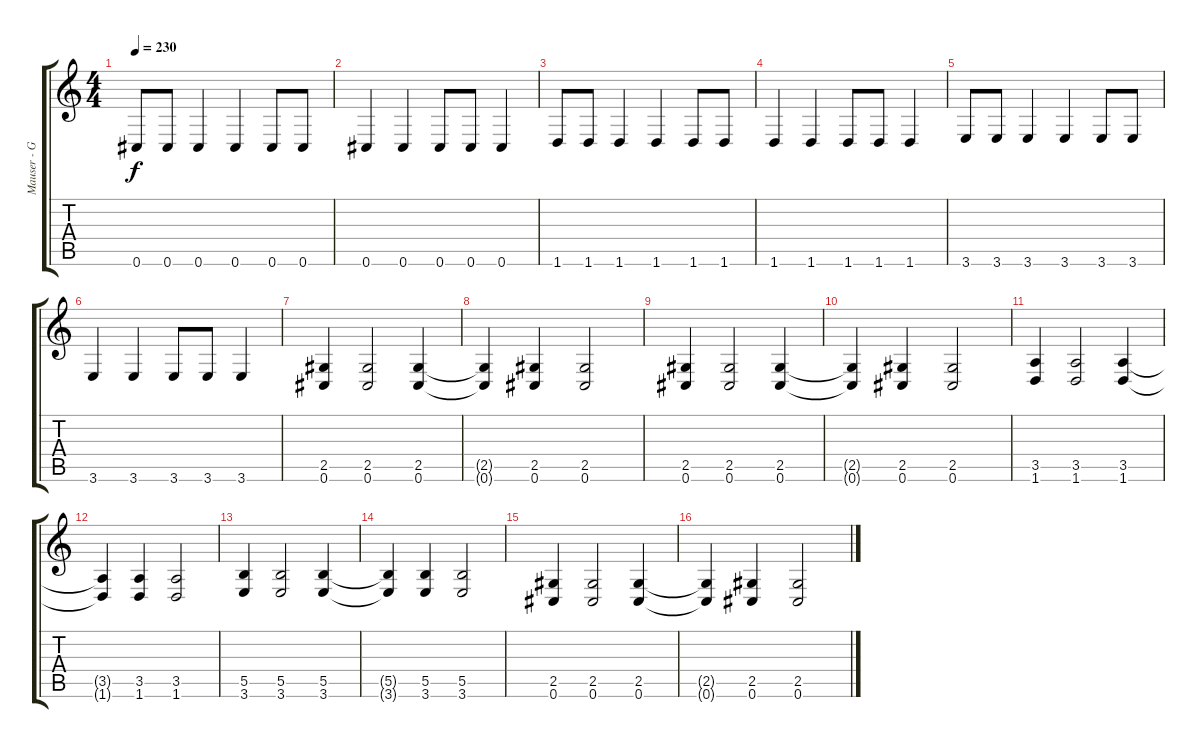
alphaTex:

\track ("Mauser - Guitar" "Mauser - G") {instrument distortionguitar}
\staff {score tabs}
\tuning (Db4 Ab3 E3 B2 Gb2 Db2) {hide}
\ts (4 4)
\tempo 230
\clef g2
\ks c
0.6.8{dy f} 0.6.8 0.6.4 0.6.4 0.6.8 0.6.8 |
0.6.4 0.6.4 0.6.8 0.6.8 0.6.4 |
1.6.8 1.6.8 1.6.4 1.6.4 1.6.8 1.6.8 |
1.6.4 1.6.4 1.6.8 1.6.8 1.6.4 |
3.6.8 3.6.8 3.6.4 3.6.4 3.6.8 3.6.8 |
3.6.4 3.6.4 3.6.8 3.6.8 3.6.4 |
(2.5 0.6).4 (2.5 0.6).2 (2.5 0.6).4 |
(2.5{t} 0.6{t}).4 (2.5 0.6).4 (2.5 0.6).2 |
(2.5 0.6).4 (2.5 0.6).2 (2.5 0.6).4 |
(2.5{t} 0.6{t}).4 (2.5 0.6).4 (2.5 0.6).2 |
(3.5 1.6).4 (3.5 1.6).2 (3.5 1.6).4 |
(3.5{t} 1.6{t}).4 (3.5 1.6).4 (3.5 1.6).2 |
(5.5 3.6).4 (5.5 3.6).2 (5.5 3.6).4 |
(5.5{t} 3.6{t}).4 (5.5 3.6).4 (5.5 3.6).2 |
(2.5 0.6).4 (2.5 0.6).2 (2.5 0.6).4 |
(2.5{t} 0.6{t}).4 (2.5 0.6).4 (2.5 0.6).2
